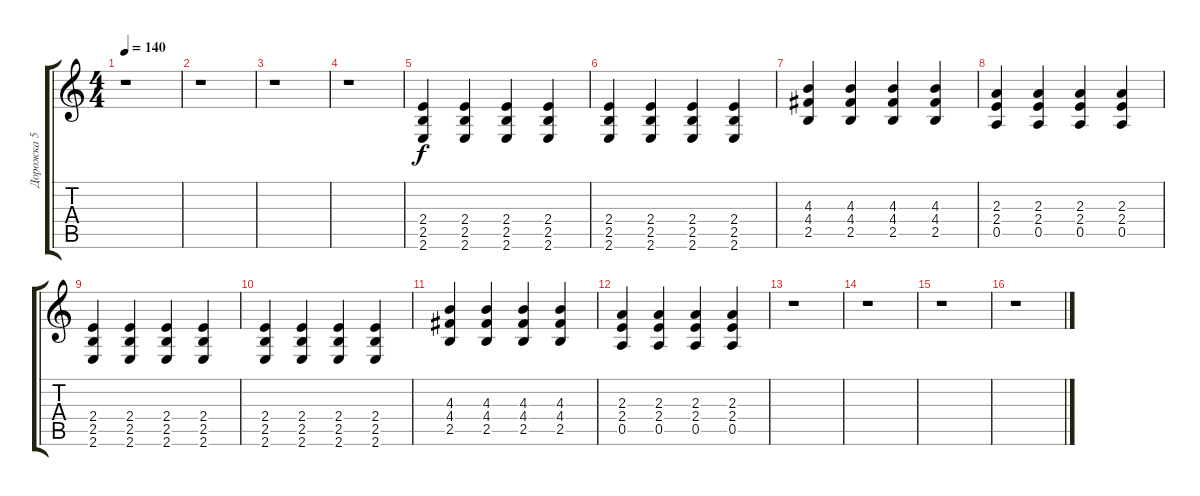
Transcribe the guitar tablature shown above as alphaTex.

\track ("Дорожка 5" "Дорожка 5") {instrument overdrivenguitar}
\staff {score tabs}
\tuning (E4 B3 G3 D3 A2 D2) {hide}
\ts (4 4)
\tempo 140
\clef g2
\ks c
r.1{dy f} |
r.1 |
r.1 |
r.1 |
(2.4 2.5 2.6).4 (2.4 2.5 2.6).4 (2.4 2.5 2.6).4 (2.4 2.5 2.6).4 |
(2.4 2.5 2.6).4 (2.4 2.5 2.6).4 (2.4 2.5 2.6).4 (2.4 2.5 2.6).4 |
(4.3 4.4 2.5).4 (4.3 4.4 2.5).4 (4.3 4.4 2.5).4 (4.3 4.4 2.5).4 |
(2.3 2.4 0.5).4 (2.3 2.4 0.5).4 (2.3 2.4 0.5).4 (2.3 2.4 0.5).4 |
(2.4 2.5 2.6).4 (2.4 2.5 2.6).4 (2.4 2.5 2.6).4 (2.4 2.5 2.6).4 |
(2.4 2.5 2.6).4 (2.4 2.5 2.6).4 (2.4 2.5 2.6).4 (2.4 2.5 2.6).4 |
(4.3 4.4 2.5).4 (4.3 4.4 2.5).4 (4.3 4.4 2.5).4 (4.3 4.4 2.5).4 |
(2.3 2.4 0.5).4 (2.3 2.4 0.5).4 (2.3 2.4 0.5).4 (2.3 2.4 0.5).4 |
r.1 |
r.1 |
r.1 |
r.1
